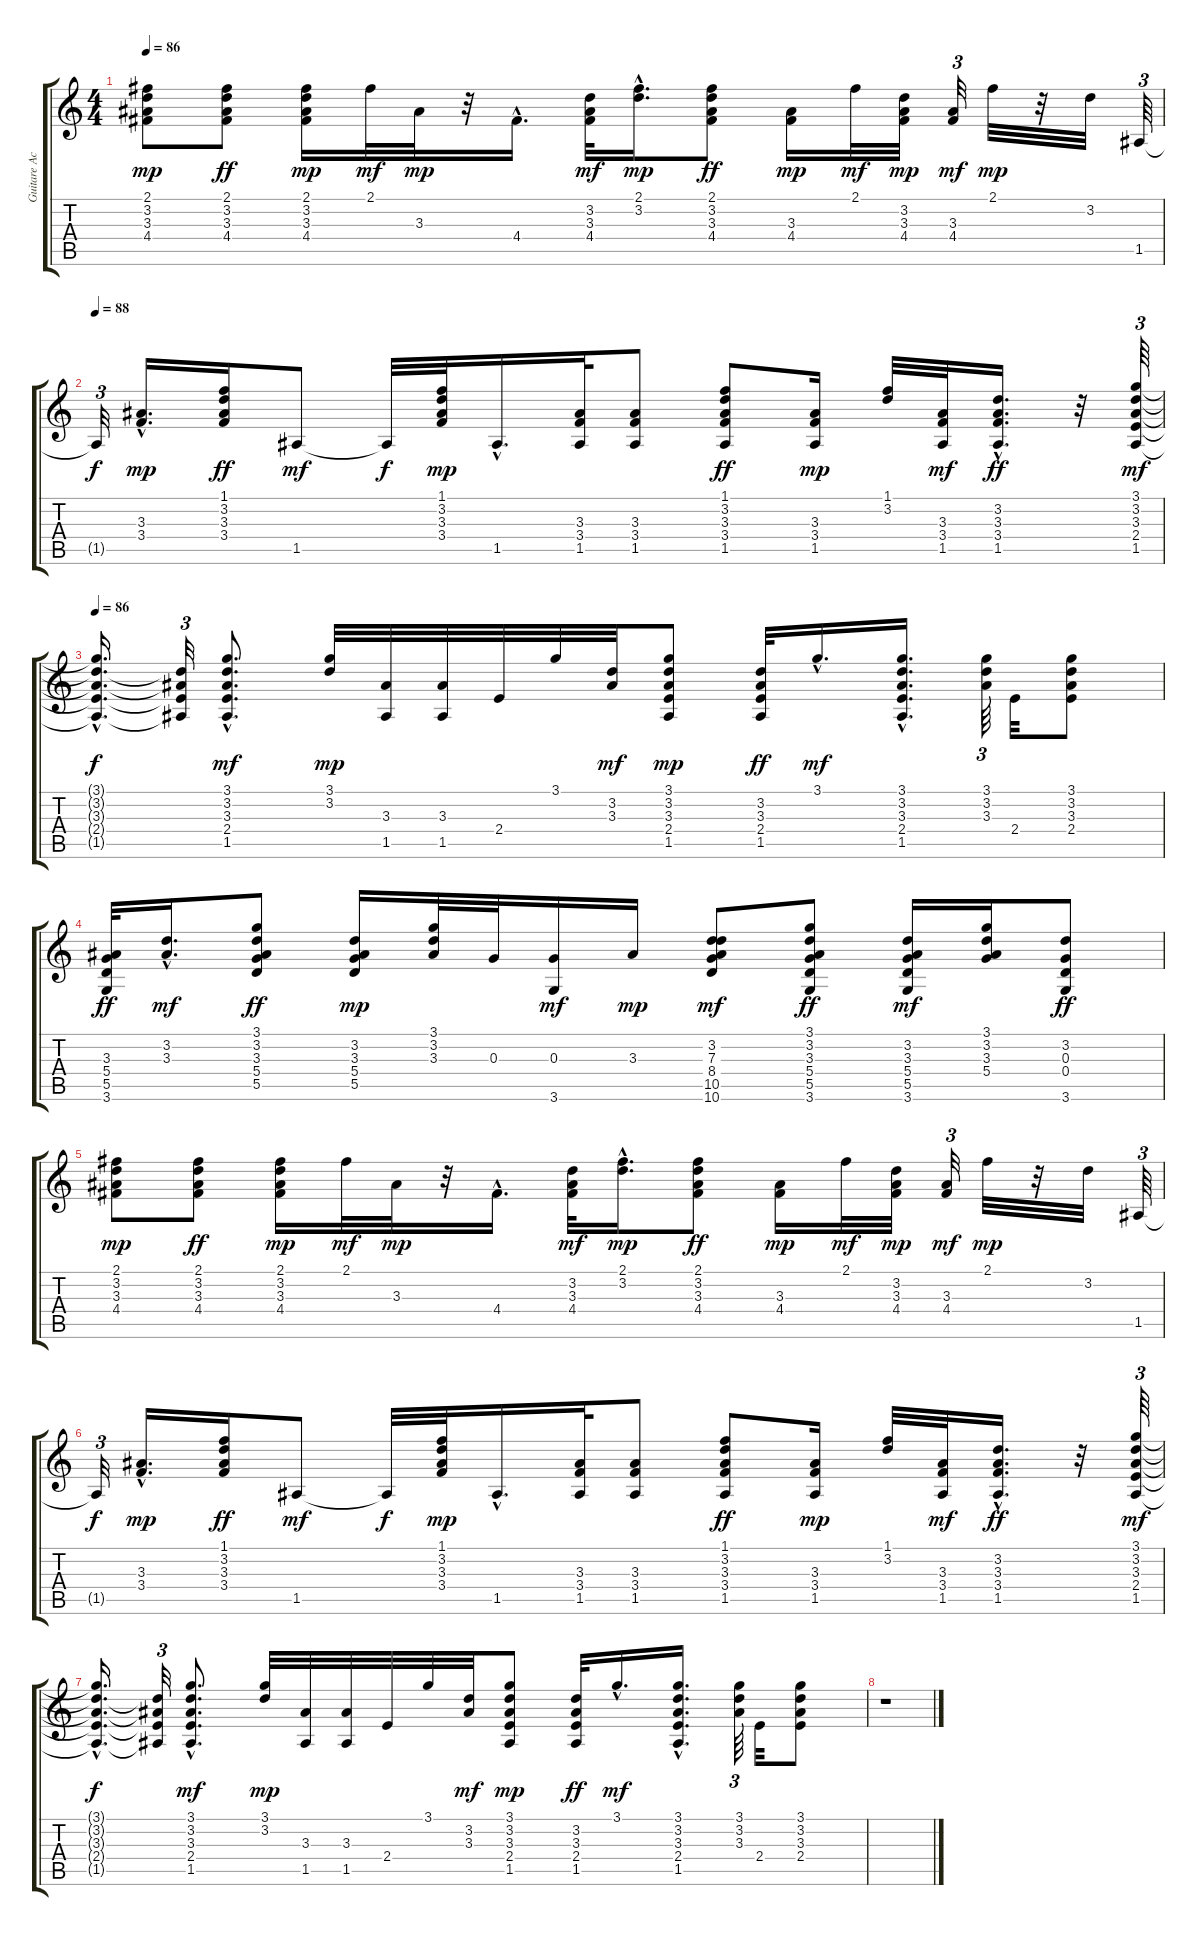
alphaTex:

\track ("Guitare Accoustique" "Guitare Ac") {instrument acousticguitarsteel}
\staff {score tabs}
\tuning (E4 B3 G3 D3 A2 E2) {hide}
\ts (4 4)
\tempo 86
\clef g2
\ks c
(2.1 3.2 3.3 4.4).8{dy mp} (2.1 3.2 3.3 4.4).8{dy ff} (2.1 3.2 3.3 4.4).16{dy mp} 2.1.32{dy mf} 3.3.32{dy mp} r.32 4.4{hac}.16{d} (3.2 3.3 4.4).32{dy mf} (2.1{hac} 3.2{hac}).16{d dy mp} (2.1 3.2 3.3 4.4).8{dy ff} (3.3 4.4).16{dy mp} 2.1.32{dy mf} (3.2 3.3 4.4).32{dy mp} (3.3 4.4).32{tu (3 2) dy mf} 2.1.32{dy mp} r.32 3.2.32 1.5.64{tu (3 2)} |
\tempo 88
1.5{t}.32{tu (3 2) dy f} (3.3{hac} 3.4{hac}).16{d dy mp} (1.1 3.2 3.3 3.4).16{dy ff} 1.5.8{dy mf} 1.5{t}.32{dy f} (1.1 3.2 3.3 3.4).32{dy mp} 1.5{hac}.16{d} (3.3 3.4 1.5).32 (3.3 3.4 1.5).8 (1.1 3.2 3.3 3.4 1.5).8{dy ff} (3.3 3.4 1.5).16{dy mp} (1.1 3.2).32 (3.3 3.4 1.5).32{dy mf} (3.2{hac} 3.3{hac} 3.4{hac} 1.5{hac}).16{d dy ff} r.32 (3.1 3.2 3.3 2.4 1.5).64{tu (3 2) dy mf} |
\tempo 86
(3.1{hac t} 3.2{hac t} 3.3{hac t} 2.4{hac t} 1.5{hac t}).16{d dy f} (3.2{t} 3.3{t} 2.4{t} 1.5{t}).32{tu (3 2)} (3.1{hac} 3.2{hac} 3.3{hac} 2.4{hac} 1.5{hac}).8{d dy mf} (3.1 3.2).32{dy mp} (3.3 1.5).32 (3.3 1.5).32 2.4.32 3.1.32 (3.2 3.3).32{dy mf} (3.1 3.2 3.3 2.4 1.5).8{dy mp} (3.2 3.3 2.4 1.5).32{dy ff} 3.1{hac}.16{d dy mf} (3.1{hac} 3.2{hac} 3.3{hac} 2.4{hac} 1.5{hac}).16{d} (3.1 3.2 3.3).64{tu (3 2)} 2.4.32 (3.1 3.2 3.3 2.4).8 |
(3.3 5.4 5.5 3.6).32{dy ff} (3.2{hac} 3.3{hac}).16{d dy mf} (3.1 3.2 3.3 5.4 5.5).8{dy ff} (3.2 3.3 5.4 5.5).16{dy mp} (3.1 3.2 3.3).32 0.3.32 (0.3 3.6).16{dy mf} 3.3.16{dy mp} (3.2 7.3 8.4 10.5 10.6).8{dy mf} (3.1 3.2 3.3 5.4 5.5 3.6).8{dy ff} (3.2 3.3 5.4 5.5 3.6).16{dy mf} (3.1 3.2 3.3 5.4).16 (3.2 0.3 0.4 3.6).8{dy ff} |
(2.1 3.2 3.3 4.4).8{dy mp} (2.1 3.2 3.3 4.4).8{dy ff} (2.1 3.2 3.3 4.4).16{dy mp} 2.1.32{dy mf} 3.3.32{dy mp} r.32 4.4{hac}.16{d} (3.2 3.3 4.4).32{dy mf} (2.1{hac} 3.2{hac}).16{d dy mp} (2.1 3.2 3.3 4.4).8{dy ff} (3.3 4.4).16{dy mp} 2.1.32{dy mf} (3.2 3.3 4.4).32{dy mp} (3.3 4.4).32{tu (3 2) dy mf} 2.1.32{dy mp} r.32 3.2.32 1.5.64{tu (3 2)} |
1.5{t}.32{tu (3 2) dy f} (3.3{hac} 3.4{hac}).16{d dy mp} (1.1 3.2 3.3 3.4).16{dy ff} 1.5.8{dy mf} 1.5{t}.32{dy f} (1.1 3.2 3.3 3.4).32{dy mp} 1.5{hac}.16{d} (3.3 3.4 1.5).32 (3.3 3.4 1.5).8 (1.1 3.2 3.3 3.4 1.5).8{dy ff} (3.3 3.4 1.5).16{dy mp} (1.1 3.2).32 (3.3 3.4 1.5).32{dy mf} (3.2{hac} 3.3{hac} 3.4{hac} 1.5{hac}).16{d dy ff} r.32 (3.1 3.2 3.3 2.4 1.5).64{tu (3 2) dy mf} |
(3.1{hac t} 3.2{hac t} 3.3{hac t} 2.4{hac t} 1.5{hac t}).16{d dy f} (3.2{t} 3.3{t} 2.4{t} 1.5{t}).32{tu (3 2)} (3.1{hac} 3.2{hac} 3.3{hac} 2.4{hac} 1.5{hac}).8{d dy mf} (3.1 3.2).32{dy mp} (3.3 1.5).32 (3.3 1.5).32 2.4.32 3.1.32 (3.2 3.3).32{dy mf} (3.1 3.2 3.3 2.4 1.5).8{dy mp} (3.2 3.3 2.4 1.5).32{dy ff} 3.1{hac}.16{d dy mf} (3.1{hac} 3.2{hac} 3.3{hac} 2.4{hac} 1.5{hac}).16{d} (3.1 3.2 3.3).64{tu (3 2)} 2.4.32 (3.1 3.2 3.3 2.4).8 |
r.1
